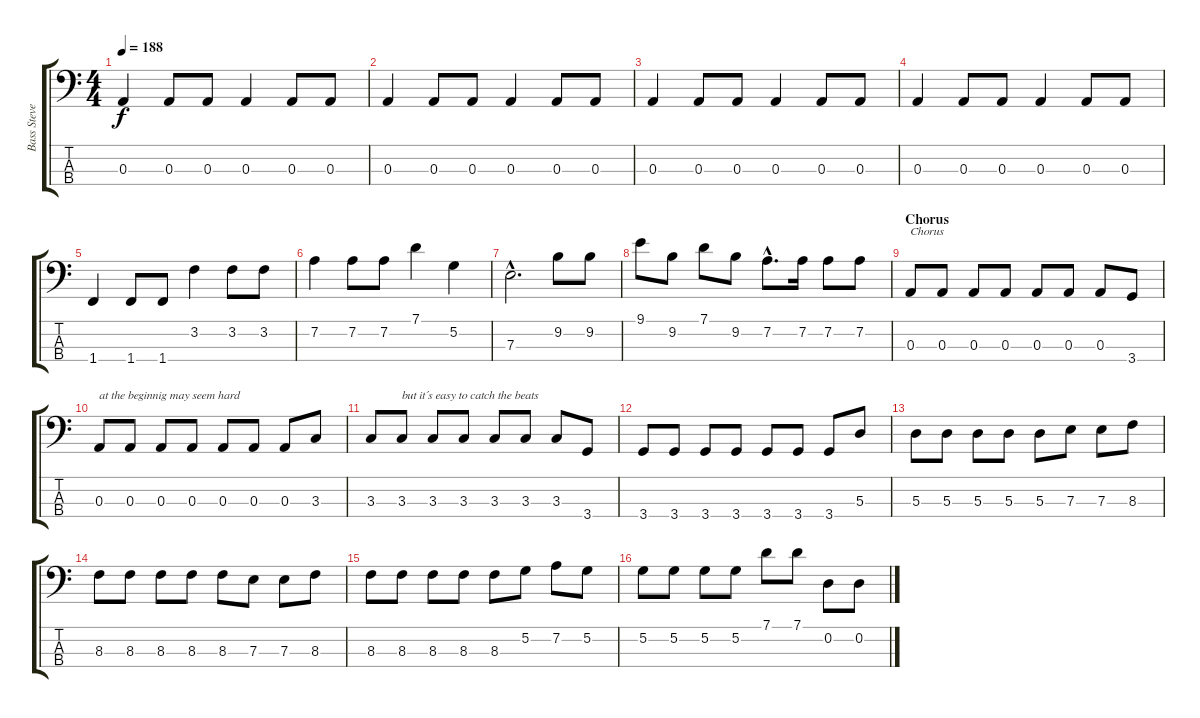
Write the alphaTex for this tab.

\track ("Bass Steve Harris" "Bass Steve") {instrument electricbassfinger}
\staff {score tabs}
\tuning (G2 D2 A1 E1) {hide}
\ts (4 4)
\tempo 188
\clef f4
\ks c
0.3.4{dy f} 0.3.8 0.3.8 0.3.4 0.3.8 0.3.8 |
0.3.4 0.3.8 0.3.8 0.3.4 0.3.8 0.3.8 |
0.3.4 0.3.8 0.3.8 0.3.4 0.3.8 0.3.8 |
0.3.4 0.3.8 0.3.8 0.3.4 0.3.8 0.3.8 |
1.4.4 1.4.8 1.4.8 3.2.4 3.2.8 3.2.8 |
7.2.4 7.2.8 7.2.8 7.1.4 5.2.4 |
7.3{hac}.2{d} 9.2.8 9.2.8 |
9.1.8 9.2.8 7.1.8 9.2.8 7.2{hac}.8{d} 7.2.16 7.2.8 7.2.8 |
\section ("" "Chorus")
0.3.8{txt "Chorus"} 0.3.8 0.3.8 0.3.8 0.3.8 0.3.8 0.3.8 3.4.8 |
0.3.8{txt "at the beginnig may seem hard"} 0.3.8 0.3.8 0.3.8 0.3.8 0.3.8 0.3.8 3.3.8 |
3.3.8 3.3.8{txt "but it´s easy to catch the beats"} 3.3.8 3.3.8 3.3.8 3.3.8 3.3.8 3.4.8 |
3.4.8 3.4.8 3.4.8 3.4.8 3.4.8 3.4.8 3.4.8 5.3.8 |
5.3.8 5.3.8 5.3.8 5.3.8 5.3.8 7.3.8 7.3.8 8.3.8 |
8.3.8 8.3.8 8.3.8 8.3.8 8.3.8 7.3.8 7.3.8 8.3.8 |
8.3.8 8.3.8 8.3.8 8.3.8 8.3.8 5.2.8 7.2.8 5.2.8 |
5.2.8 5.2.8 5.2.8 5.2.8 7.1.8 7.1.8 0.2.8 0.2.8
